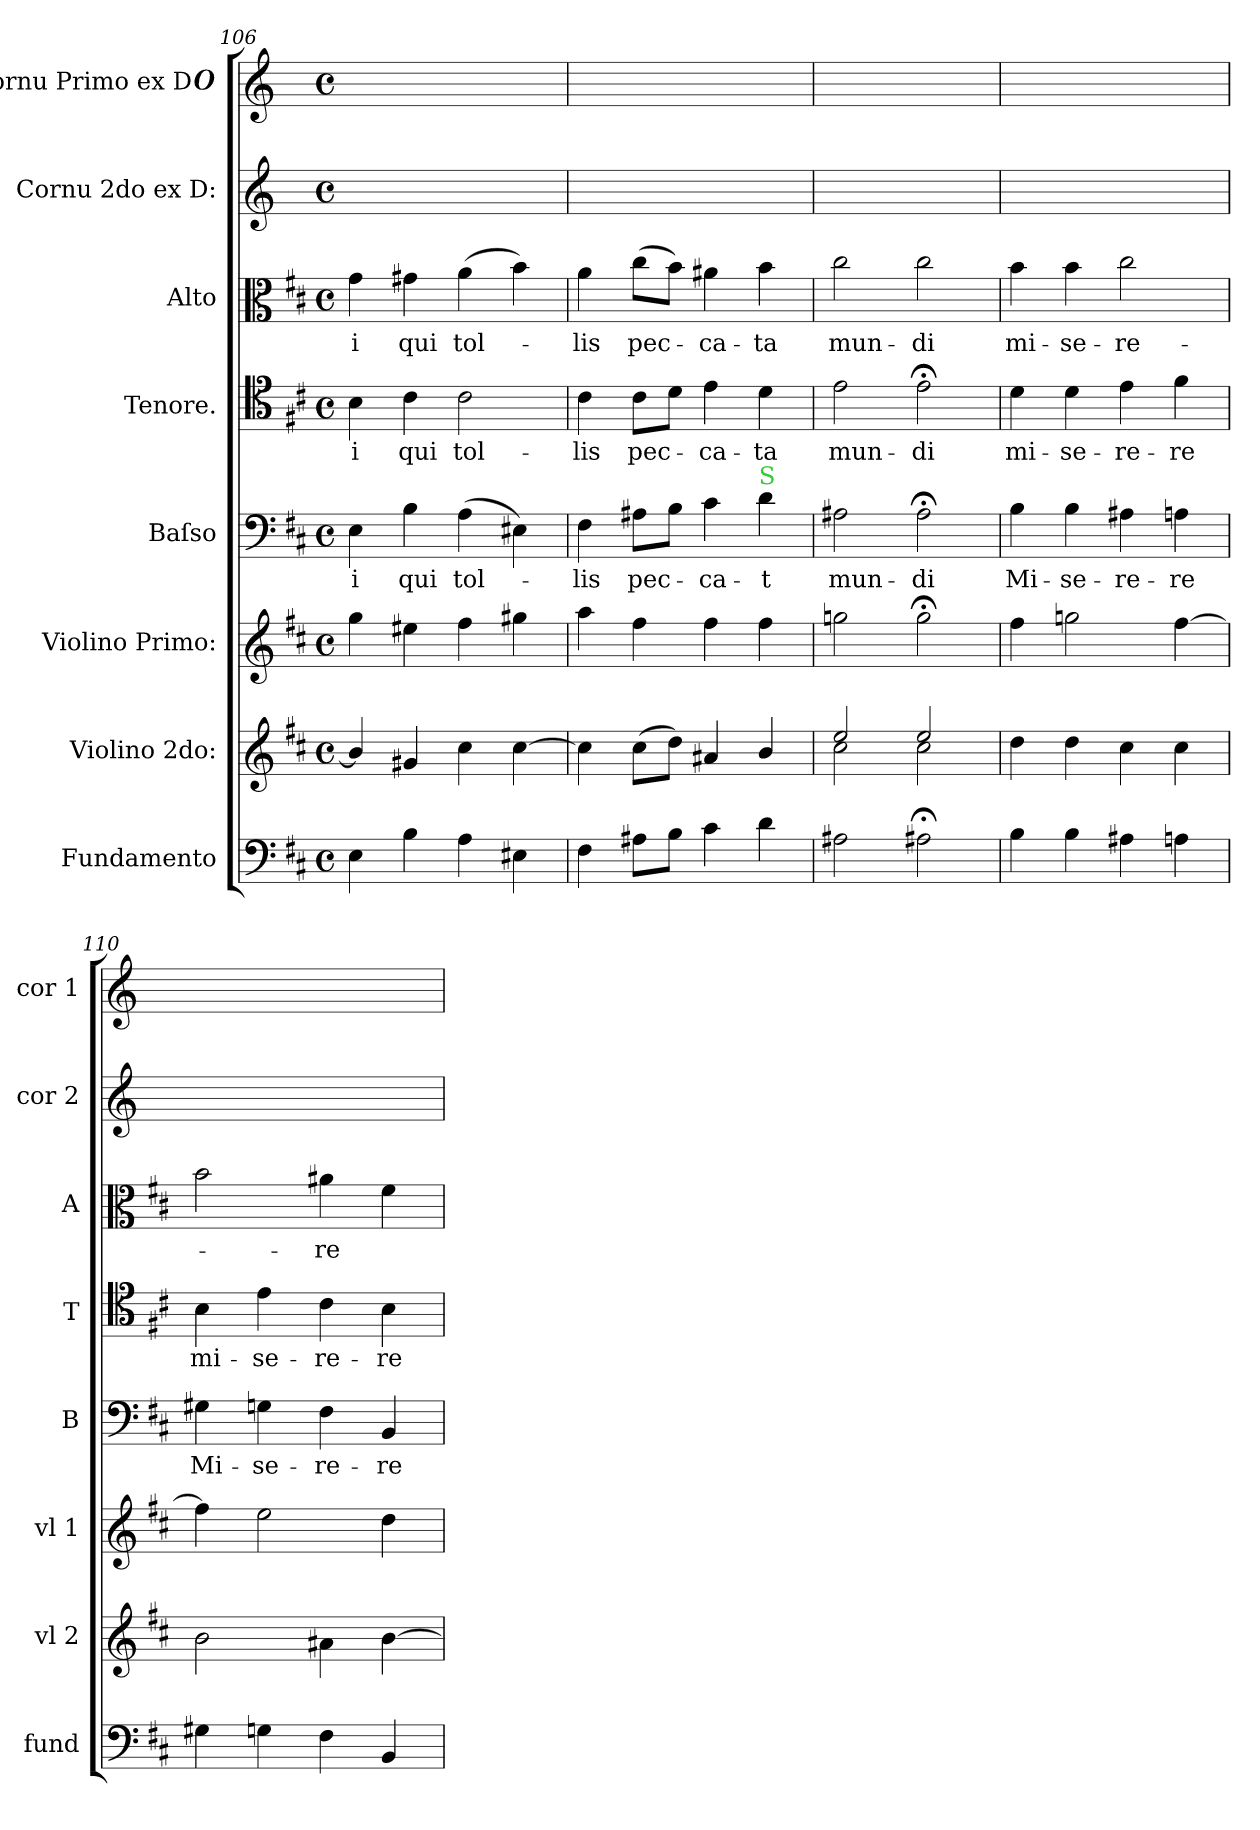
**kern	**kern	**kern	**kern	**text	**kern	**text	**kern	**text	**kern	**kern
*part8	*part7	*part6	*part5	*part5	*part4	*part4	*part3	*part3	*part2	*part1
*staff8	*staff7	*staff6	*staff5	*staff5	*staff4	*staff4	*staff3	*staff3	*staff2	*staff1
*I"Fundamento	*I"Violino 2do:	*I"Violino Primo:	*I"Baſso	*	*I"Tenore.	*	*I"Alto	*	*I"Cornu 2do ex D:	*I"Cornu Primo ex D#
*I'fund	*I'vl 2	*I'vl 1	*I'B	*	*I'T	*	*I'A	*	*I'cor 2	*I'cor 1
*clefF4	*clefG2	*clefG2	*clefF4	*	*clefC4	*	*clefC3	*	*clefG2	*clefG2
*	*	*	*	*	*	*	*	*	*ITrd6c10	*ITrd6c10
*k[f#c#]	*k[f#c#]	*k[f#c#]	*k[f#c#]	*	*k[f#c#]	*	*k[f#c#]	*	*k[f#c#]	*k[f#c#]
*M4/4	*M4/4	*M4/4	*M4/4	*	*M4/4	*	*M4/4	*	*M4/4	*M4/4
*met(c)	*met(c)	*met(c)	*met(c)	*	*met(c)	*	*met(c)	*	*met(c)	*met(c)
=106	=106	=106	=106	=106	=106	=106	=106	=106	=106	=106
4E\	4b/]	4gg\	4E\	-i	4B\	-i	4g\	-i	1ryy	1ryy
4B\	4g#X/	4ee#X\	4B\	qui	4c#\	qui	4g#X\	qui	.	.
4A\	4cc#\	4ff#\	(4A\	tol-	2c#\	tol-	(4a\	tol-	.	.
4E#X\	[4cc#\	4gg#X\	4E#X\)	.	.	.	4b\)	.	.	.
=107	=107	=107	=107	=107	=107	=107	=107	=107	=107	=107
4F#\	4cc#\]	4aa\	4F#\	-lis	4c#\	-lis	4a\	-lis	1ryy	1ryy
8A#X\L	(8cc#\L	4ff#\	8A#X\L	pec-	8c#\L	pec-	(8cc#\L	pec-	.	.
8B\J	8dd\J)	.	8B\J	.	8d\J	.	8b\J)	.	.	.
4c#\	4a#X/	4ff#\	4c#\	-ca-	4e\	-ca-	4a#X\	-ca-	.	.
!	!	!	!LO:TX:a:color=limegreen:t=S	!	!	!	!	!	!	!
4d\	4b/	4ff#\	4d\	-t	4d\	-ta	4b\	-ta	.	.
=108	=108	=108	=108	=108	=108	=108	=108	=108	=108	=108
*	*^	*	*	*	*	*	*	*	*	*
2A#X\	2ee/	2cc#\	2ggn\	2A#X\	mun-	2e\	mun-	2cc#\	mun-	1ryy	1ryy
2A#X;<\	2ee/	2cc#\	2gg;<;\	2A#;<\	-di	2e;<\	-di	2cc#\	-di	.	.
*	*v	*v	*	*	*	*	*	*	*	*	*
=109	=109	=109	=109	=109	=109	=109	=109	=109	=109	=109
4B\	4dd\	4ff#\	4B\	Mi-	4d\	mi-	4b\	mi-	1ryy	1ryy
4B\	4dd\	2ggn\	4B\	-se-	4d\	-se-	4b\	-se-	.	.
4A#X\	4cc#\	.	4A#X\	-re-	4e\	-re-	2cc#\	-re-	.	.
4An\	4cc#\	[4ff#\	4An\	-re	4f#\	-re	.	.	.	.
=110	=110	=110	=110	=110	=110	=110	=110	=110	=110	=110
!	!	!	!	!LO:LY:i	!	!LO:LY:i	!	!	!	!
4G#X\	2b\	4ff#\]	4G#X\	Mi-	4B\	mi-	2b\	.	1ryy	1ryy
!	!	!	!	!LO:LY:i	!	!LO:LY:i	!	!	!	!
4Gn\	.	2ee\	4Gn\	-se-	4e\	-se-	.	.	.	.
!	!	!	!	!LO:LY:i	!	!LO:LY:i	!	!	!	!
4F#\	4a#X\	.	4F#\	-re-	4c#\	-re-	4a#X\	-re	.	.
!	!	!	!	!LO:LY:i	!	!LO:LY:i	!	!	!	!
4BB/	[4b\	4dd\	4BB/	-re	4B\	-re	4f#\	.	.	.
=	=	=	=	=	=	=	=	=	=	=
*-	*-	*-	*-	*-	*-	*-	*-	*-	*-	*-
